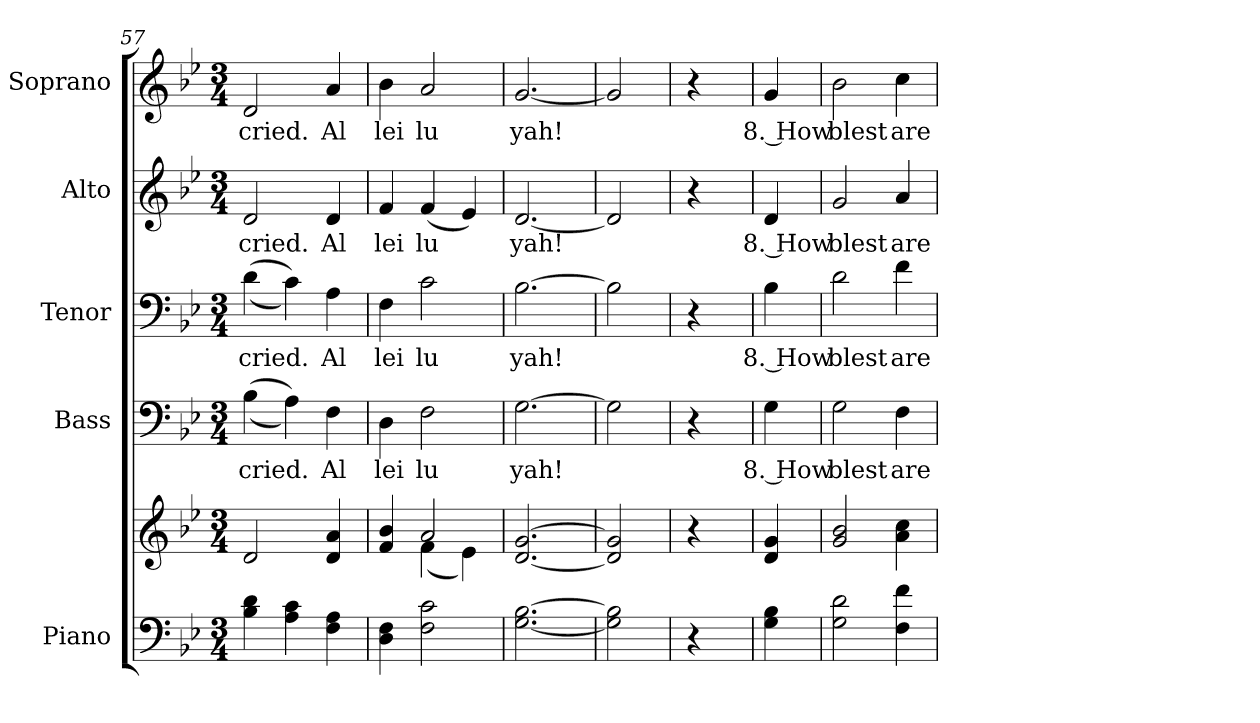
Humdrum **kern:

**kern	**kern	**kern	**text	**kern	**text	**kern	**text	**kern	**text
*part5	*part5	*part4	*part4	*part3	*part3	*part2	*part2	*part1	*part1
*staff6	*staff5	*staff4	*staff4	*staff3	*staff3	*staff2	*staff2	*staff1	*staff1
*I"Piano	*	*I"Bass	*	*I"Tenor	*	*I"Alto	*	*I"Soprano	*
*I'Pno.	*	*I'B.	*	*I'T.	*	*I'A.	*	*I'S.	*
!!LO:PB:g=z
*clefF4	*clefG2	*clefF4	*	*clefF4	*	*clefG2	*	*clefG2	*
*k[b-e-]	*k[b-e-]	*k[b-e-]	*	*k[b-e-]	*	*k[b-e-]	*	*k[b-e-]	*
*B-:	*B-:	*B-:	*	*B-:	*	*B-:	*	*B-:	*
*M3/4	*M3/4	*M3/4	*	*M3/4	*	*M3/4	*	*M3/4	*
=57	=57	=57	=57	=57	=57	=57	=57	=57	=57
!	!	!	!LO:LY:b:color=#000000	!	!	!	!	!	!
!	!	!	!	!	!LO:LY:b:color=#000000	!	!	!	!
!	!	!	!	!	!	!	!LO:LY:b:color=#000000	!	!
!	!	!	!	!	!	!	!	!	!LO:LY:b:color=#000000
4B-i\ 4di	2di/	((4B-i\	cried.	((4di\	cried.	2di/	cried.	2di/	cried.
4Ai\ 4ci	.	4Ai\))	.	4ci\))	.	.	.	.	.
!	!	!	!LO:LY:b:color=#000000	!	!	!	!	!	!
!	!	!	!	!	!LO:LY:b:color=#000000	!	!	!	!
!	!	!	!	!	!	!	!LO:LY:b:color=#000000	!	!
!	!	!	!	!	!	!	!	!	!LO:LY:b:color=#000000
4Fi\ 4Ai	4di/ 4ai	4Fi\	Al	4Ai\	Al	4di/	Al	4ai/	Al
=58	=58	=58	=58	=58	=58	=58	=58	=58	=58
*	*^	*	*	*	*	*	*	*	*
!	!	!	!	!LO:LY:b:color=#000000	!	!	!	!	!	!
!	!	!	!	!	!	!LO:LY:b:color=#000000	!	!	!	!
!	!	!	!	!	!	!	!	!LO:LY:b:color=#000000	!	!
!	!	!	!	!	!	!	!	!	!	!LO:LY:b:color=#000000
4Di\ 4Fi	4fi/ 4b-i	4ryy	4Di\	lei	4Fi\	lei	4fi/	lei	4b-i\	lei
!	!	!	!	!LO:LY:b:color=#000000	!	!	!	!	!	!
!	!	!	!	!	!	!LO:LY:b:color=#000000	!	!	!	!
!	!	!	!	!	!	!	!	!LO:LY:b:color=#000000	!	!
!	!	!	!	!	!	!	!	!	!	!LO:LY:b:color=#000000
2Fi\ 2ci	2ai/	(4fi\	2Fi\	lu	2ci\	lu	(4fi/	lu	2ai/	lu
.	.	4e-i\)	.	.	.	.	4e-i/)	.	.	.
*	*v	*v	*	*	*	*	*	*	*	*
!!LO:PB:g=z
=59	=59	=59	=59	=59	=59	=59	=59	=59	=59
*	*^	*	*	*	*	*	*	*	*
!	!	!	!	!LO:LY:b:color=#000000	!	!	!	!	!	!
*	*v	*v	*	*	*	*	*	*	*	*
*	*^	*	*	*	*	*	*	*	*
!	!	!	!	!	!	!LO:LY:b:color=#000000	!	!	!	!
*	*v	*v	*	*	*	*	*	*	*	*
*	*^	*	*	*	*	*	*	*	*
!	!	!	!	!	!	!	!	!LO:LY:b:color=#000000	!	!
*	*v	*v	*	*	*	*	*	*	*	*
*	*^	*	*	*	*	*	*	*	*
!	!	!	!	!	!	!	!	!	!	!LO:LY:b:color=#000000
*	*v	*v	*	*	*	*	*	*	*	*
[<2.Gi\ [>2.B-i	[<2.di/ [>2.gi	[>2.Gi\	yah!	[>2.B-i\	yah!	[<2.di/	yah!	[<2.gi/	yah!
=60	=60	=60	=60	=60	=60	=60	=60	=60	=60
2Gi\] 2B-i]	2di/] 2gi]	2Gi\]	.	2B-i\]	.	2di/]	.	2gi/]	.
!!LO:PB:g=z
=61	=61	=61	=61	=61	=61	=61	=61	=61	=61
4r	4r	4r	.	4r	.	4r	.	4r	.
=62	=62	=62	=62	=62	=62	=62	=62	=62	=62
!	!	!	!LO:LY:b:color=#000000	!	!	!	!	!	!
!	!	!	!	!	!LO:LY:b:color=#000000	!	!	!	!
!	!	!	!	!	!	!	!LO:LY:b:color=#000000	!	!
!	!	!	!	!	!	!	!	!	!LO:LY:b:color=#000000
4Gi\ 4B-i	4di/ 4gi	4Gi\	8. How	4B-i\	8. How	4di/	8. How	4gi/	8. How
=63	=63	=63	=63	=63	=63	=63	=63	=63	=63
!	!	!	!LO:LY:b:color=#000000	!	!	!	!	!	!
!	!	!	!	!	!LO:LY:b:color=#000000	!	!	!	!
!	!	!	!	!	!	!	!LO:LY:b:color=#000000	!	!
!	!	!	!	!	!	!	!	!	!LO:LY:b:color=#000000
2Gi\ 2di	2gi/ 2b-i	2Gi\	blest	2di\	blest	2gi/	blest	2b-i\	blest
!	!	!	!LO:LY:b:color=#000000	!	!	!	!	!	!
!	!	!	!	!	!LO:LY:b:color=#000000	!	!	!	!
!	!	!	!	!	!	!	!LO:LY:b:color=#000000	!	!
!	!	!	!	!	!	!	!	!	!LO:LY:b:color=#000000
4Fi\ 4fi	4ai\ 4cci	4Fi\	are	4fi\	are	4ai/	are	4cci\	are
=	=	=	=	=	=	=	=	=	=
*-	*-	*-	*-	*-	*-	*-	*-	*-	*-
